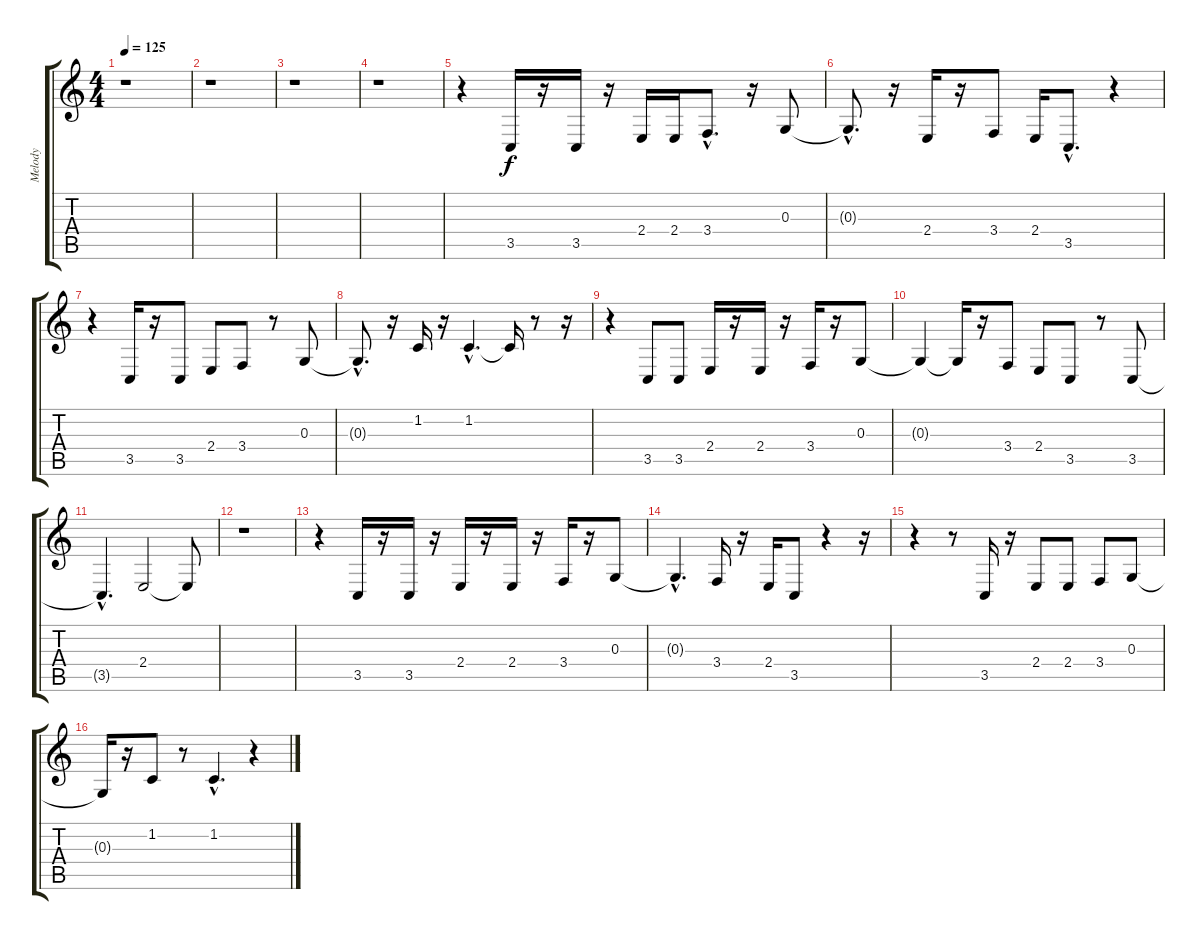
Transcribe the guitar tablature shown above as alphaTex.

\track ("Melody" "Melody") {instrument altosax}
\staff {score tabs}
\tuning (E4 B3 G3 D3 A2 E2) {hide}
\ts (4 4)
\tempo 125
\clef g2
\ks c
r.1{dy f instrument altosax} |
r.1 |
r.1 |
r.1 |
r.4 3.5.16 r.16 3.5.16 r.16 2.4.16 2.4.16 3.4{hac}.8{d} r.16 0.3.8 |
0.3{hac t}.8{d} r.16 2.4.16 r.16 3.4.8 2.4.16 3.5{hac}.8{d} r.4 |
r.4 3.5.16 r.16 3.5.8 2.4.8 3.4.8 r.8 0.3.8 |
0.3{hac t}.8{d} r.16 1.2.16 r.16 1.2{hac}.4{d} 1.2{t}.16 r.8 r.16 |
r.4 3.5.8 3.5.8 2.4.16 r.16 2.4.16 r.16 3.4.16 r.16 0.3.8 |
0.3{t}.4 0.3{t}.16 r.16 3.4.8 2.4.8 3.5.8 r.8 3.5.8 |
3.5{hac t}.4{d} 2.4.2 2.4{t}.8 |
r.1 |
r.4 3.5.16 r.16 3.5.16 r.16 2.4.16 r.16 2.4.16 r.16 3.4.16 r.16 0.3.8 |
0.3{hac t}.4{d} 3.4.16 r.16 2.4.16 3.5.8 r.4 r.16 |
r.4 r.8 3.5.16 r.16 2.4.8 2.4.8 3.4.8 0.3.8 |
0.3{t}.16 r.16 1.2.8 r.8 1.2{hac}.4{d} r.4
